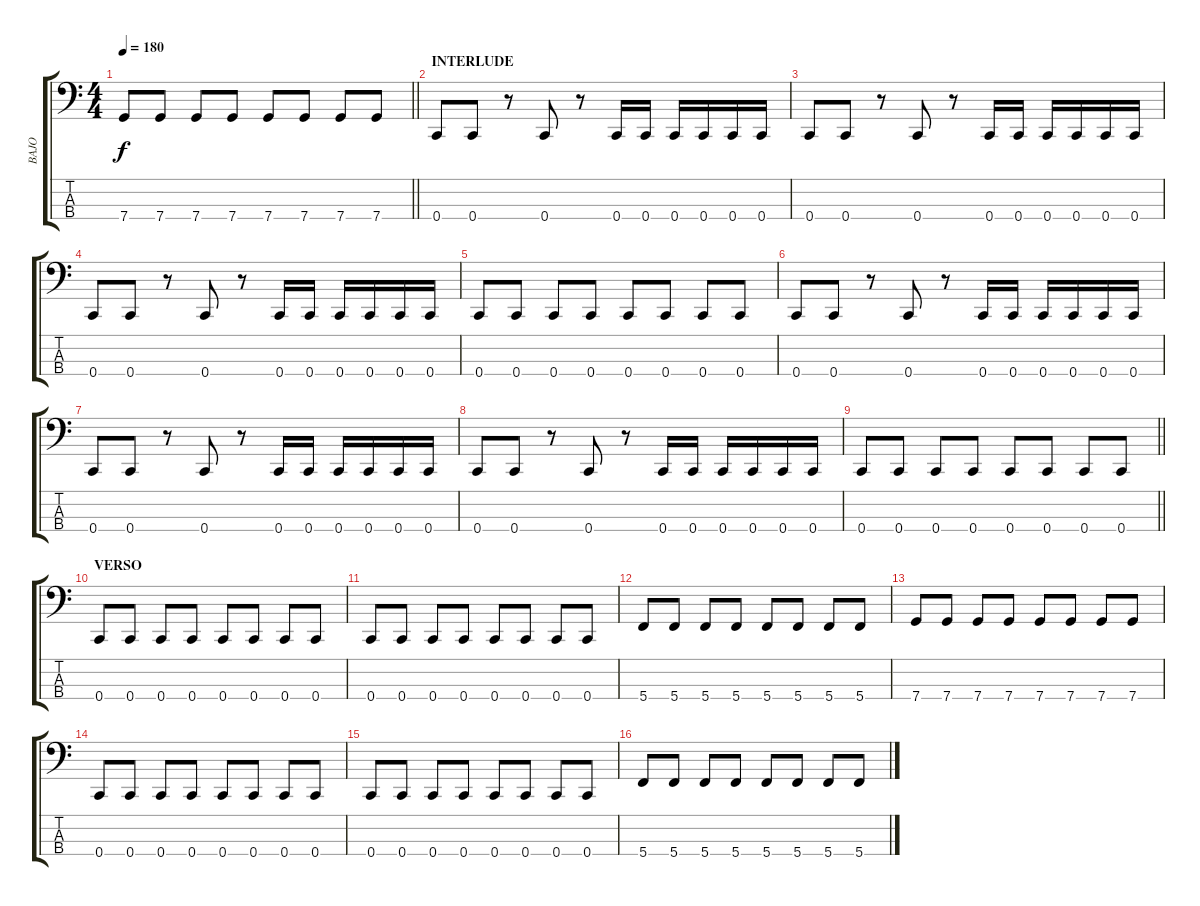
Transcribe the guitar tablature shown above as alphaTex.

\track ("BAJO" "BAJO") {instrument electricbassfinger}
\staff {score tabs}
\tuning (F2 C2 G1 C1) {hide}
\ts (4 4)
\tempo 180
\clef f4
\barLineRight lightlight
\ks c
7.4.8{dy f} 7.4.8 7.4.8 7.4.8 7.4.8 7.4.8 7.4.8 7.4.8 |
\section ("" "INTERLUDE")
0.4.8 0.4.8 r.8 0.4.8 r.8 0.4.16 0.4.16 0.4.16 0.4.16 0.4.16 0.4.16 |
0.4.8 0.4.8 r.8 0.4.8 r.8 0.4.16 0.4.16 0.4.16 0.4.16 0.4.16 0.4.16 |
0.4.8 0.4.8 r.8 0.4.8 r.8 0.4.16 0.4.16 0.4.16 0.4.16 0.4.16 0.4.16 |
0.4.8 0.4.8 0.4.8 0.4.8 0.4.8 0.4.8 0.4.8 0.4.8 |
0.4.8 0.4.8 r.8 0.4.8 r.8 0.4.16 0.4.16 0.4.16 0.4.16 0.4.16 0.4.16 |
0.4.8 0.4.8 r.8 0.4.8 r.8 0.4.16 0.4.16 0.4.16 0.4.16 0.4.16 0.4.16 |
0.4.8 0.4.8 r.8 0.4.8 r.8 0.4.16 0.4.16 0.4.16 0.4.16 0.4.16 0.4.16 |
\barLineRight lightlight
0.4.8 0.4.8 0.4.8 0.4.8 0.4.8 0.4.8 0.4.8 0.4.8 |
\section ("" "VERSO")
0.4.8 0.4.8 0.4.8 0.4.8 0.4.8 0.4.8 0.4.8 0.4.8 |
0.4.8 0.4.8 0.4.8 0.4.8 0.4.8 0.4.8 0.4.8 0.4.8 |
5.4.8 5.4.8 5.4.8 5.4.8 5.4.8 5.4.8 5.4.8 5.4.8 |
7.4.8 7.4.8 7.4.8 7.4.8 7.4.8 7.4.8 7.4.8 7.4.8 |
0.4.8 0.4.8 0.4.8 0.4.8 0.4.8 0.4.8 0.4.8 0.4.8 |
0.4.8 0.4.8 0.4.8 0.4.8 0.4.8 0.4.8 0.4.8 0.4.8 |
5.4.8 5.4.8 5.4.8 5.4.8 5.4.8 5.4.8 5.4.8 5.4.8
